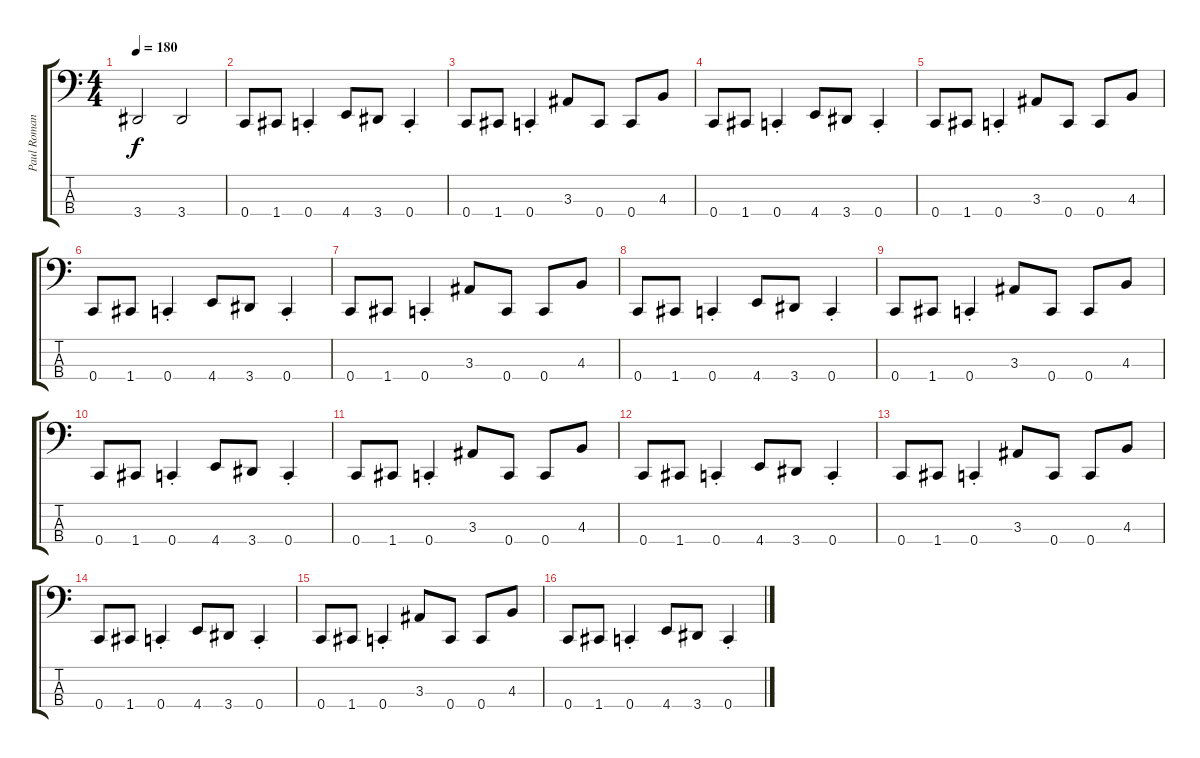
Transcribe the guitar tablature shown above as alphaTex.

\track ("Paul Romanko" "Paul Roman") {instrument electricbasspick}
\staff {score tabs}
\tuning (F2 C2 G1 C1) {hide}
\ts (4 4)
\tempo 180
\clef f4
\ks c
3.4.2{dy f} 3.4.2 |
0.4.8 1.4.8 0.4{st}.4 4.4.8 3.4.8 0.4{st}.4 |
0.4.8 1.4.8 0.4{st}.4 3.3.8 0.4.8 0.4.8 4.3.8 |
0.4.8 1.4.8 0.4{st}.4 4.4.8 3.4.8 0.4{st}.4 |
0.4.8 1.4.8 0.4{st}.4 3.3.8 0.4.8 0.4.8 4.3.8 |
0.4.8 1.4.8 0.4{st}.4 4.4.8 3.4.8 0.4{st}.4 |
0.4.8 1.4.8 0.4{st}.4 3.3.8 0.4.8 0.4.8 4.3.8 |
0.4.8 1.4.8 0.4{st}.4 4.4.8 3.4.8 0.4{st}.4 |
0.4.8 1.4.8 0.4{st}.4 3.3.8 0.4.8 0.4.8 4.3.8 |
0.4.8 1.4.8 0.4{st}.4 4.4.8 3.4.8 0.4{st}.4 |
0.4.8 1.4.8 0.4{st}.4 3.3.8 0.4.8 0.4.8 4.3.8 |
0.4.8 1.4.8 0.4{st}.4 4.4.8 3.4.8 0.4{st}.4 |
0.4.8 1.4.8 0.4{st}.4 3.3.8 0.4.8 0.4.8 4.3.8 |
0.4.8 1.4.8 0.4{st}.4 4.4.8 3.4.8 0.4{st}.4 |
0.4.8 1.4.8 0.4{st}.4 3.3.8 0.4.8 0.4.8 4.3.8 |
0.4.8 1.4.8 0.4{st}.4 4.4.8 3.4.8 0.4{st}.4
